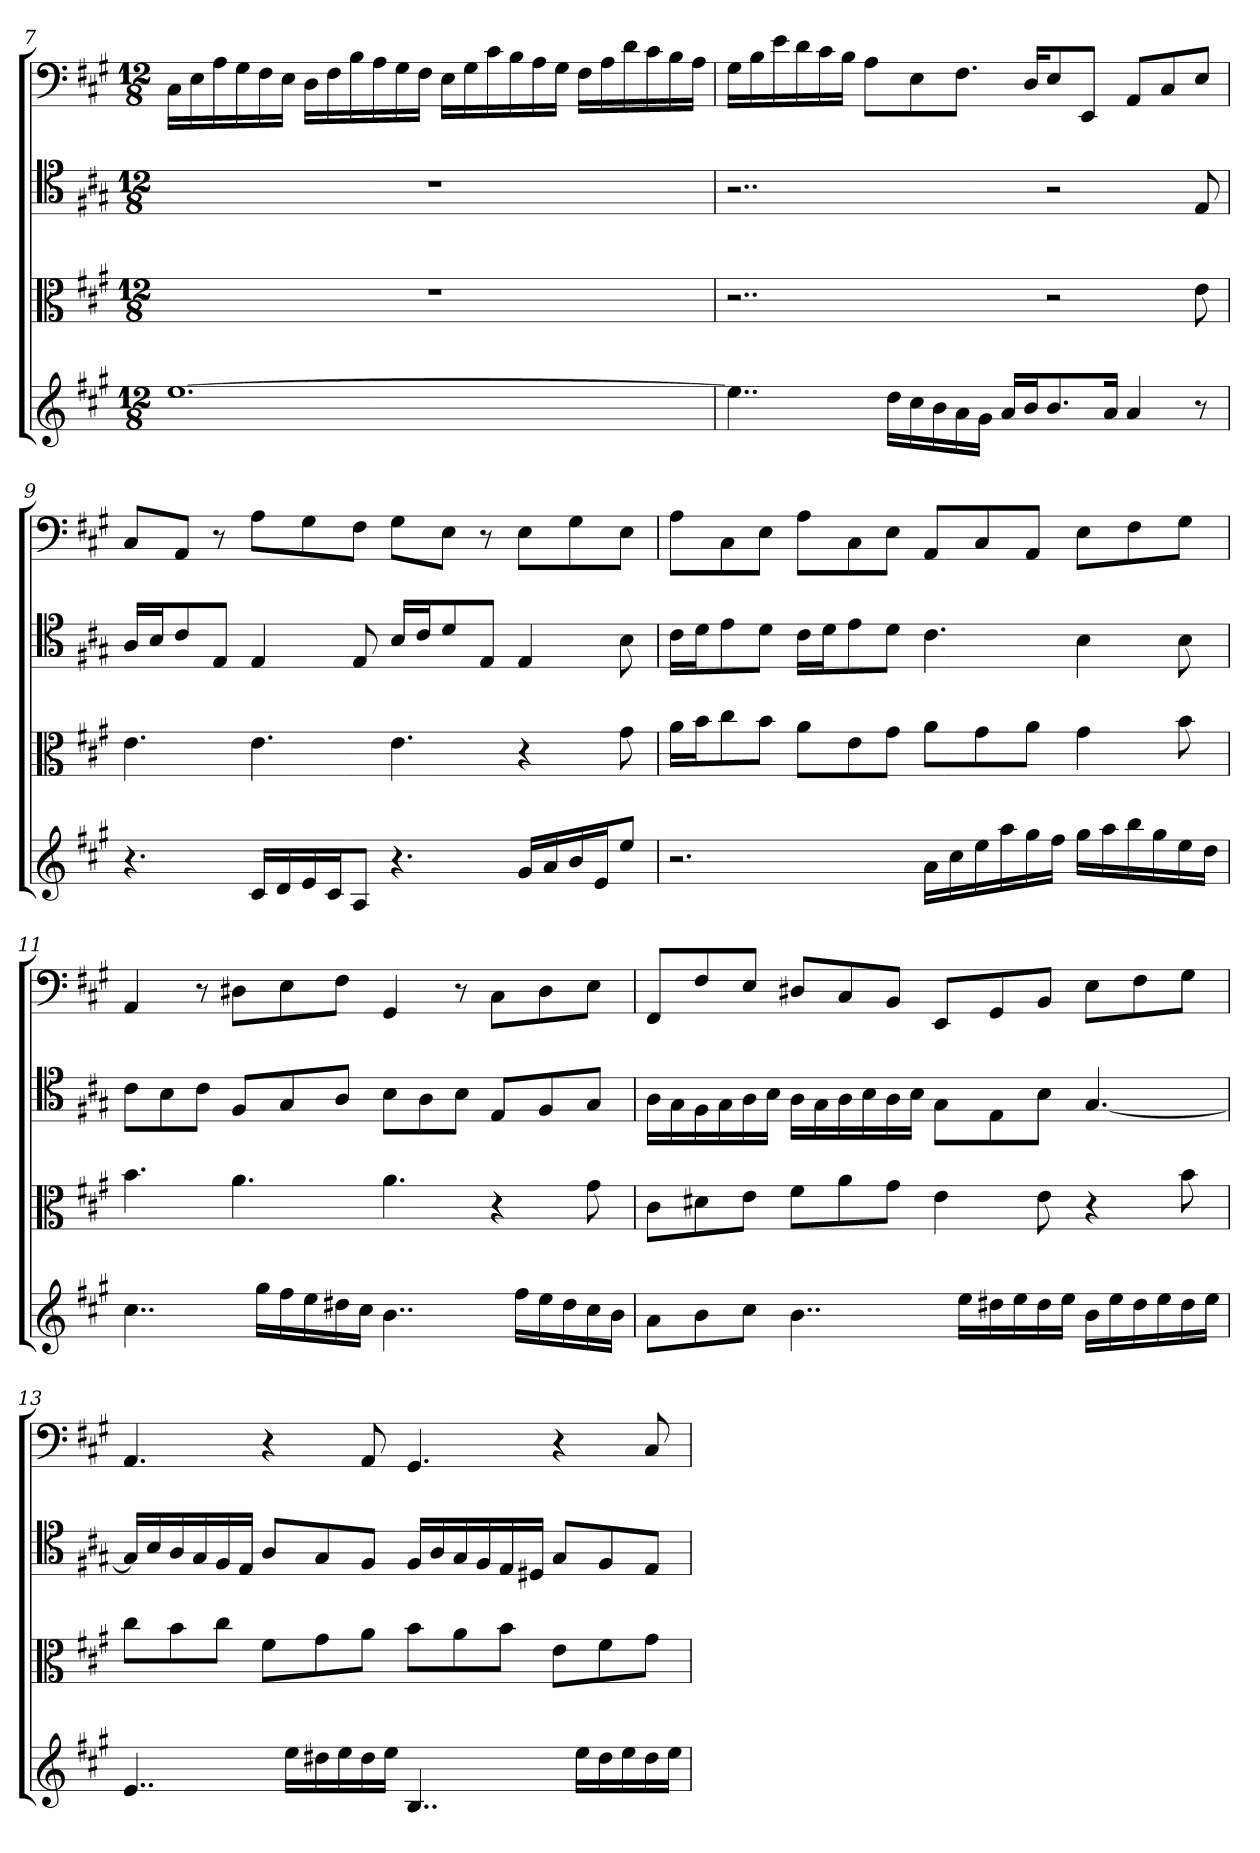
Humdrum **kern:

**kern	**kern	**kern	**kern
*part4	*part3	*part2	*part1
*staff4	*staff3	*staff2	*staff1
*	*clefC3	*clefC4	*clefF4
*k[f#c#g#]	*k[f#c#g#]	*k[f#c#g#]	*k[f#c#g#]
*A:	*A:	*A:	*A:
*M12/8	*M12/8	*M12/8	*M12/8
=7	=7	=7	=7
[1.ee	1.r	1.r	16C#\LL
.	.	.	16E\
.	.	.	16A\
.	.	.	16G#\
.	.	.	16F#\
.	.	.	16E\JJ
.	.	.	16D\LL
.	.	.	16F#\
.	.	.	16B\
.	.	.	16A\
.	.	.	16G#\
.	.	.	16F#\JJ
.	.	.	16E\LL
.	.	.	16G#\
.	.	.	16c#\
.	.	.	16B\
.	.	.	16A\
.	.	.	16G#\JJ
.	.	.	16F#\LL
.	.	.	16A\
.	.	.	16d\
.	.	.	16c#\
.	.	.	16B\
.	.	.	16A\JJ
=8	=8	=8	=8
4..ee]	2..r	2..r	16G#\LL
.	.	.	16B\
.	.	.	16e\
.	.	.	16d\
.	.	.	16c#\
.	.	.	16B\JJ
.	.	.	8A\L
16ddLL	.	.	.
16cc#	.	.	8E\
16b	.	.	.
16a	.	.	8.F#\J
16g#JJ	.	.	.
16aLL	.	.	.
16bJ	.	.	16D/KL
8.b	2r	2r	8E/
.	.	.	8EE/J
16aJk	.	.	.
4a	.	.	8AA/L
.	.	.	8C#/
8r	8e	8E	8E/J
=9	=9	=9	=9
4.r	4.e	16A/LL	8C#/L
.	.	16B/J	.
.	.	8c#/	8AA/J
.	.	8E/J	8r
16c#LL	4.e	4E	8A\L
16d	.	.	.
16e	.	.	8G#\
16c#J	.	.	.
8AJ	.	8E	8F#\J
4.r	4.e	16B/LL	8G#\L
.	.	16c#/J	.
.	.	8d/	8E\J
.	.	8E/J	8r
16g#LL	4r	4E	8E\L
16a	.	.	.
16b	.	.	8G#\
16eJ	.	.	.
8eeJ	8g#	8B	8E\J
=10	=10	=10	=10
2.r	16a\LL	16c#\LL	8A\L
.	16b\J	16d\J	.
.	8cc#\	8e\	8C#\
.	8b\J	8d\J	8E\J
.	8a\L	16c#\LL	8A\L
.	.	16d\J	.
.	8e\	8e\	8C#\
.	8g#\J	8d\J	8E\J
16aLL	8a\L	4.c#	8AA/L
16cc#	.	.	.
16ee	8g#\	.	8C#/
16aa	.	.	.
16gg#	8a\J	.	8AA/J
16ff#JJ	.	.	.
16gg#LL	4g#	4B	8E\L
16aa	.	.	.
16bb	.	.	8F#\
16gg#	.	.	.
16ee	8b	8B	8G#\J
16ddJJ	.	.	.
=11	=11	=11	=11
4..cc#	4.b	8c#\L	4AA
.	.	8B\	.
.	.	8c#\J	8r
.	4.a	8F#/L	8D#X\L
16gg#LL	.	.	.
16ff#	.	8G#/	8E\
16ee	.	.	.
16dd#X	.	8A/J	8F#\J
16cc#JJ	.	.	.
4..b	4.a	8B\L	4GG#
.	.	8A\	.
.	.	8B\J	8r
.	4r	8E/L	8C#\L
16ff#LL	.	.	.
16ee	.	8F#/	8D#\
16dd#	.	.	.
16cc#	8g#	8G#/J	8E\J
16bJJ	.	.	.
=12	=12	=12	=12
8aL	8c#\L	16A\LL	8FF#/L
.	.	16G#\	.
8b	8d#X\	16F#\	8F#/
.	.	16G#\	.
8cc#J	8e\J	16A\	8E/J
.	.	16B\JJ	.
4..b	8f#\L	16A\LL	8D#X/L
.	.	16G#\	.
.	8a\	16A\	8C#/
.	.	16B\	.
.	8g#\J	16A\	8BB/J
.	.	16B\JJ	.
.	4e	8G#\L	8EE/L
16eeLL	.	.	.
16dd#X	.	8E\	8GG#/
16ee	.	.	.
16dd#	8e	8B\J	8BB/J
16eeJJ	.	.	.
16bLL	4r	[4.G#	8E\L
16ee	.	.	.
16dd#	.	.	8F#\
16ee	.	.	.
16dd#	8b	.	8G#\J
16eeJJ	.	.	.
=13	=13	=13	=13
4..e	8cc#\L	16G#/LL]	4.AA
.	.	16B/	.
.	8b\	16A/	.
.	.	16G#/	.
.	8cc#\J	16F#/	.
.	.	16E/JJ	.
.	8f#\L	8A/L	4r
16eeLL	.	.	.
16dd#X	8g#\	8G#/	.
16ee	.	.	.
16dd#	8a\J	8F#/J	8AA
16eeJJ	.	.	.
4..B	8b\L	16F#/LL	4.GG#
.	.	16A/	.
.	8a\	16G#/	.
.	.	16F#/	.
.	8b\J	16E/	.
.	.	16D#X/JJ	.
.	8e\L	8G#/L	4r
16eeLL	.	.	.
16dd#	8f#\	8F#/	.
16ee	.	.	.
16dd#	8g#\J	8E/J	8C#
16eeJJ	.	.	.
=	=	=	=
*-	*-	*-	*-
